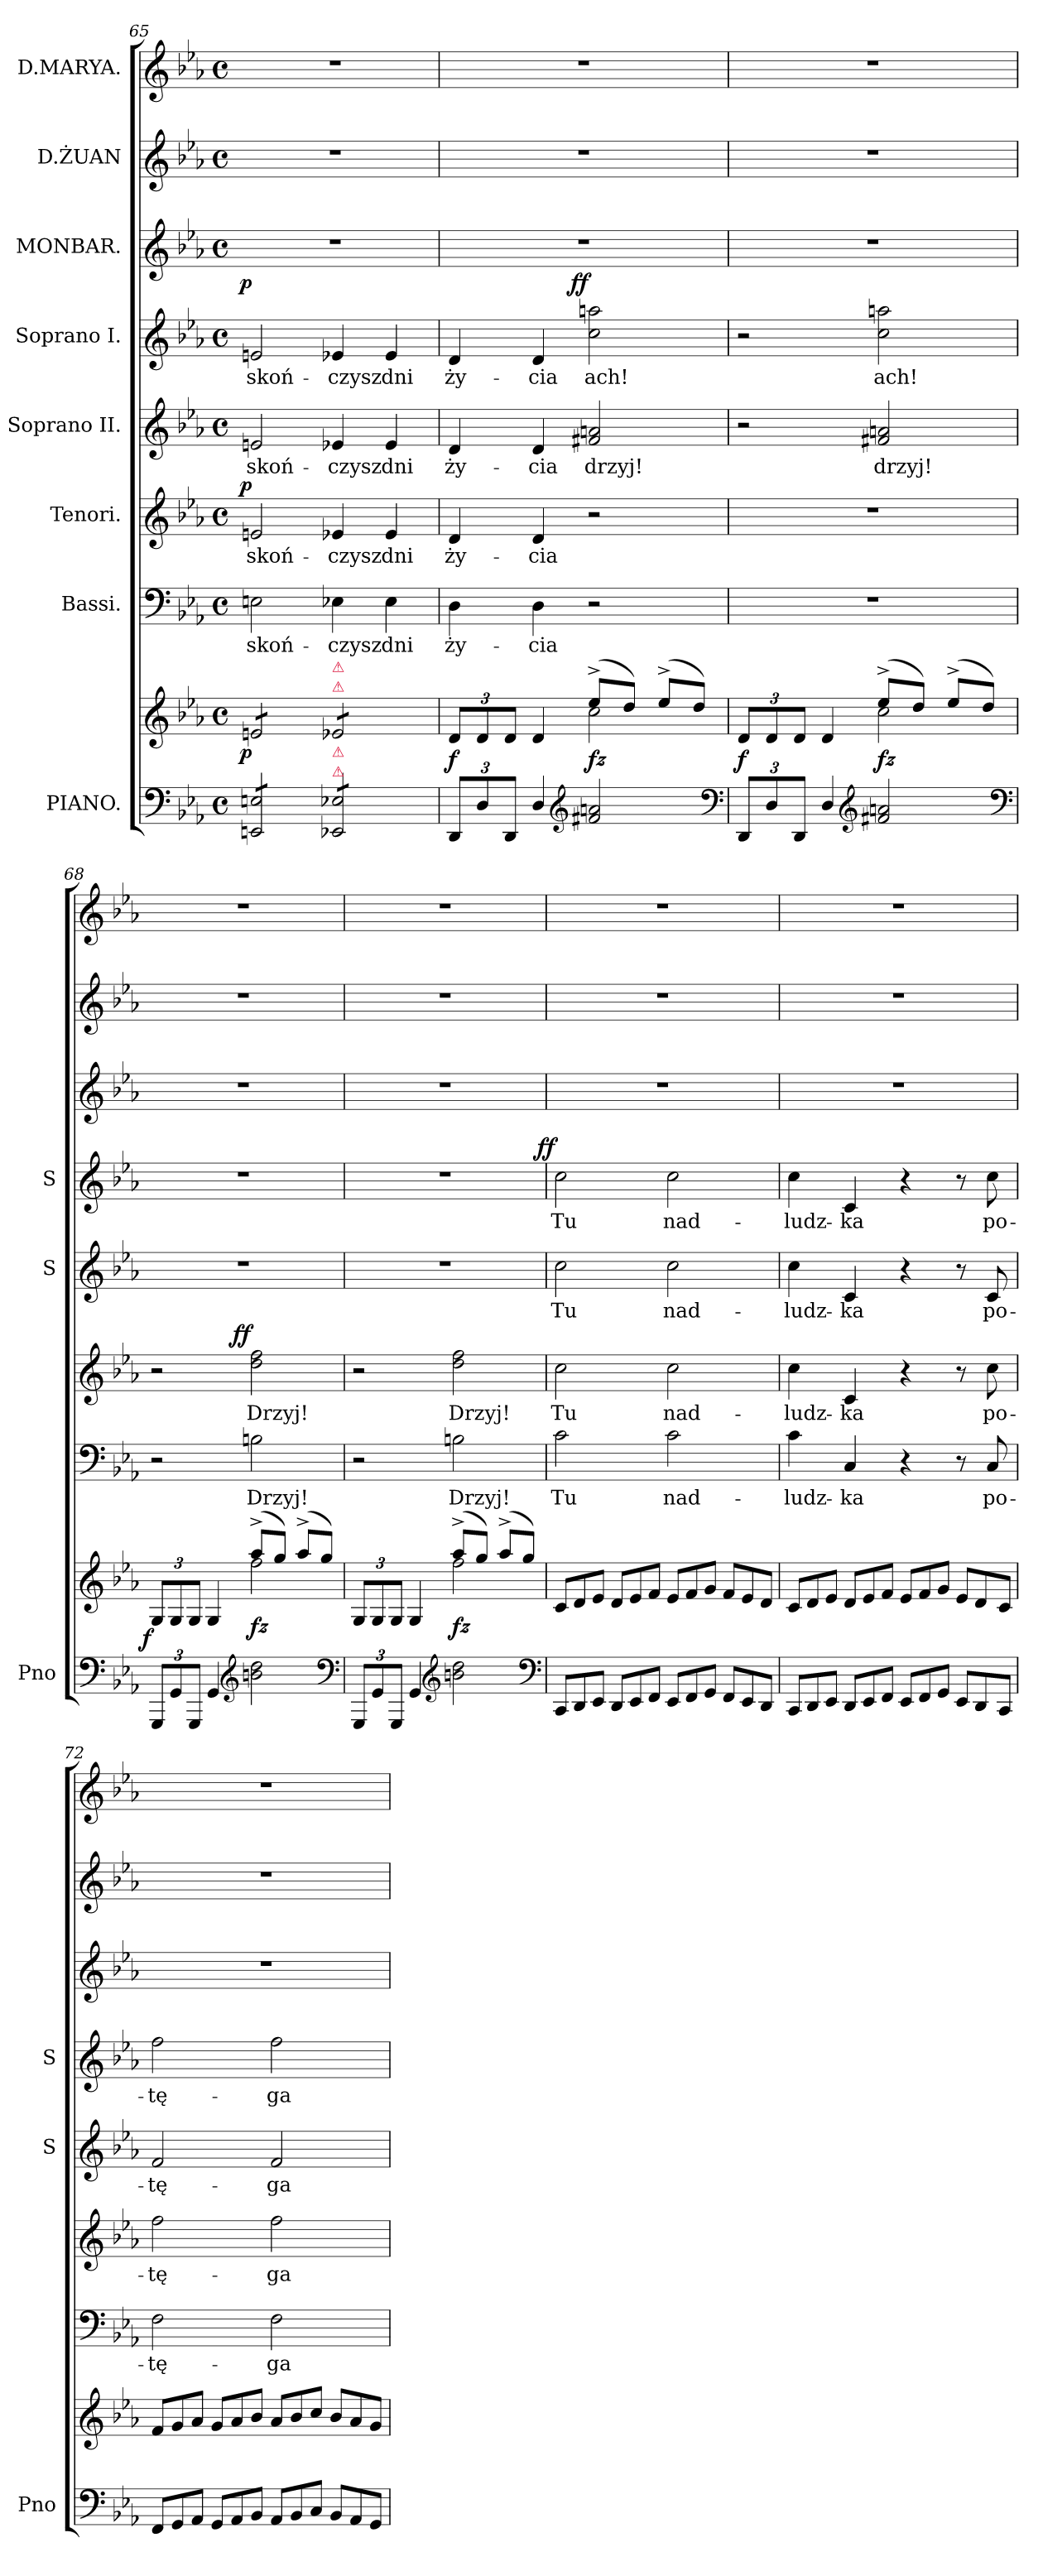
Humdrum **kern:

**kern	**kern	**dynam	**kern	**text	**kern	**text	**dynam	**kern	**text	**kern	**text	**dynam	**kern	**kern	**kern
*part8	*part8	*part8	*part7	*part7	*part6	*part6	*part6	*part5	*part5	*part4	*part4	*part4	*part3	*part2	*part1
*staff9	*staff8	*staff8/9	*staff7	*staff7	*staff6	*staff6	*staff6	*staff5	*staff5	*staff4	*staff4	*staff4	*staff3	*staff2	*staff1
*I"PIANO.	*	*	*I"Bassi.	*	*I"Tenori.	*	*	*I"Soprano II.	*	*I"Soprano I.	*	*	*I"MONBAR.	*I"D.ŻUAN	*I"D.MARYA.
*I'Pno	*	*	*	*	*	*	*	*I'S	*	*I'S	*	*	*	*	*
*clefF4	*clefG2	*	*clefF4	*	*clefG2	*	*	*clefG2	*	*clefG2	*	*	*clefG2	*clefG2	*clefG2
*	*	*	*	*	*ITrd8c12	*	*	*	*	*	*	*	*	*ITrd8c12	*
*k[b-e-a-]	*k[b-e-a-]	*	*k[b-e-a-]	*	*k[b-e-a-]	*	*	*k[b-e-a-]	*	*k[b-e-a-]	*	*	*k[b-e-a-]	*k[b-e-a-]	*k[b-e-a-]
*E-:	*E-:	*	*E-:	*	*E-:	*	*	*E-:	*	*E-:	*	*	*E-:	*E-:	*E-:
*M4/4	*M4/4	*	*M4/4	*	*M4/4	*	*	*M4/4	*	*M4/4	*	*	*M4/4	*M4/4	*M4/4
*met(c)	*met(c)	*	*met(c)	*	*met(c)	*	*	*met(c)	*	*met(c)	*	*	*met(c)	*met(c)	*met(c)
=65	=65	=65	=65	=65	=65	=65	=65	=65	=65	=65	=65	=65	=65	=65	=65
!	!LO:TX:a:color=crimson:t=⚠	!	!	!	!	!	!	!	!	!	!	!	!	!	!
!	!LO:TX:a:Bi:color=crimson:t=⚠	!	!	!	!	!	!	!	!	!	!	!	!	!	!
!LO:TX:a:color=crimson:t=⚠	!	!	!	!	!	!	!	!	!	!	!	!	!	!	!
!LO:TX:a:Bi:color=crimson:t=⚠	!	!	!	!	!	!	!	!	!	!	!	!	!	!	!
!	!	!LO:DY:b:rj	!	!	!	!	!LO:DY:b:rj	!	!	!	!	!LO:DY:b:rj	!	!	!
*tremolo	*	*	*	*	*	*	*	*	*	*	*	*	*	*	*
*	*tremolo	*	*	*	*	*	*	*	*	*	*	*	*	*	*
8EEn/ 8En/L	8en/L	p	2En\	skoń-	2En/	skoń-	p	2en/	skoń-	2en/	skoń-	p	1r	1r	1r
8EEn/ 8En/	8en/	.	.	.	.	.	.	.	.	.	.	.	.	.	.
8EEn/ 8En/	8en/	.	.	.	.	.	.	.	.	.	.	.	.	.	.
8EEn/ 8En/J	8en/J	.	.	.	.	.	.	.	.	.	.	.	.	.	.
!	!LO:TX:a:color=crimson:t=⚠	!	!	!	!	!	!	!	!	!	!	!	!	!	!
!	!LO:TX:a:Bi:color=crimson:t=⚠	!	!	!	!	!	!	!	!	!	!	!	!	!	!
!LO:TX:a:color=crimson:t=⚠	!	!	!	!	!	!	!	!	!	!	!	!	!	!	!
!LO:TX:a:Bi:color=crimson:t=⚠	!	!	!	!	!	!	!	!	!	!	!	!	!	!	!
8EE-X/ 8E-X/L	8e-X/L	.	4E-X\	-czysz	4E-X/	-czysz	.	4e-X/	-czysz	4e-X/	-czysz	.	.	.	.
8EE-X/ 8E-X/	8e-X/	.	.	.	.	.	.	.	.	.	.	.	.	.	.
8EE-X/ 8E-X/	8e-X/	.	4E-\	dni	4E-/	dni	.	4e-/	dni	4e-/	dni	.	.	.	.
8EE-X/ 8E-X/J	8e-X/J	.	.	.	.	.	.	.	.	.	.	.	.	.	.
*	*Xtremolo	*	*	*	*	*	*	*	*	*	*	*	*	*	*
*Xtremolo	*	*	*	*	*	*	*	*	*	*	*	*	*	*	*
=66	=66	=66	=66	=66	=66	=66	=66	=66	=66	=66	=66	=66	=66	=66	=66
*	*^	*	*	*	*	*	*	*	*	*	*	*	*	*	*
12DD/L	12d/L	2ryy	f	4D\	ży-	4D/	ży-	.	4d/	ży-	4d/	ży-	.	1r	1r	1r
12D/	12d/	.	.	.	.	.	.	.	.	.	.	.	.	.	.	.
12DD/J	12d/J	.	.	.	.	.	.	.	.	.	.	.	.	.	.	.
4D/	4d/	.	.	4D\	-cia	4D/	-cia	.	4d/	-cia	4d/	-cia	.	.	.	.
*clefG2	*	*	*	*	*	*	*	*	*	*	*	*	*	*	*	*
!	!	!	!	!	!	!	!	!	!	!	!	!	!LO:DY:a:rj	!	!	!
2f#X/ 2an/	(8ee-^/L	2cc\	fz	2r	.	2r	.	.	2f#X/ 2an/	drzyj!	2cc\ 2aan\	ach!	ff	.	.	.
.	8dd/J)	.	.	.	.	.	.	.	.	.	.	.	.	.	.	.
.	(8ee-^/L	.	.	.	.	.	.	.	.	.	.	.	.	.	.	.
.	8dd/J)	.	.	.	.	.	.	.	.	.	.	.	.	.	.	.
*clefF4	*	*	*	*	*	*	*	*	*	*	*	*	*	*	*	*
=67	=67	=67	=67	=67	=67	=67	=67	=67	=67	=67	=67	=67	=67	=67	=67	=67
12DD/L	12d/L	2ryy	f	1r	.	1r	.	.	2r	.	2r	.	.	1r	1r	1r
12D/	12d/	.	.	.	.	.	.	.	.	.	.	.	.	.	.	.
12DD/J	12d/J	.	.	.	.	.	.	.	.	.	.	.	.	.	.	.
4D/	4d/	.	.	.	.	.	.	.	.	.	.	.	.	.	.	.
*clefG2	*	*	*	*	*	*	*	*	*	*	*	*	*	*	*	*
2f#X/ 2an/	(8ee-^/L	2cc\	fz	.	.	.	.	.	2f#X/ 2an/	drzyj!	2cc\ 2aan\	ach!	.	.	.	.
.	8dd/J)	.	.	.	.	.	.	.	.	.	.	.	.	.	.	.
.	(8ee-^/L	.	.	.	.	.	.	.	.	.	.	.	.	.	.	.
.	8dd/J)	.	.	.	.	.	.	.	.	.	.	.	.	.	.	.
*clefF4	*	*	*	*	*	*	*	*	*	*	*	*	*	*	*	*
=68	=68	=68	=68	=68	=68	=68	=68	=68	=68	=68	=68	=68	=68	=68	=68	=68
!	!	!	!LO:DY:b:rj	!	!	!	!	!	!	!	!	!	!	!	!	!
12GGG/L	12G/L	2ryy	f	2r	.	2r	.	.	1r	.	1r	.	.	1r	1r	1r
12GG/	12G/	.	.	.	.	.	.	.	.	.	.	.	.	.	.	.
12GGG/J	12G/J	.	.	.	.	.	.	.	.	.	.	.	.	.	.	.
4GG/	4G/	.	.	.	.	.	.	.	.	.	.	.	.	.	.	.
*clefG2	*	*	*	*	*	*	*	*	*	*	*	*	*	*	*	*
!	!	!	!	!	!	!	!	!LO:DY:a:rj	!	!	!	!	!	!	!	!
2bn\ 2dd\	(8aa-^/L	2ff\	fz	2Bn\	Drzyj!	2d\ 2f\	Drzyj!	ff	.	.	.	.	.	.	.	.
.	8gg/J)	.	.	.	.	.	.	.	.	.	.	.	.	.	.	.
.	(8aa-^/L	.	.	.	.	.	.	.	.	.	.	.	.	.	.	.
.	8gg/J)	.	.	.	.	.	.	.	.	.	.	.	.	.	.	.
*clefF4	*	*	*	*	*	*	*	*	*	*	*	*	*	*	*	*
=69	=69	=69	=69	=69	=69	=69	=69	=69	=69	=69	=69	=69	=69	=69	=69	=69
12GGG/L	12G/L	2ryy	.	2r	.	2r	.	.	1r	.	1r	.	.	1r	1r	1r
12GG/	12G/	.	.	.	.	.	.	.	.	.	.	.	.	.	.	.
12GGG/J	12G/J	.	.	.	.	.	.	.	.	.	.	.	.	.	.	.
4GG/	4G/	.	.	.	.	.	.	.	.	.	.	.	.	.	.	.
*clefG2	*	*	*	*	*	*	*	*	*	*	*	*	*	*	*	*
2bn\ 2dd\	(8aa-^/L	2ff\	fz	2Bn\	Drzyj!	2d\ 2f\	Drzyj!	.	.	.	.	.	.	.	.	.
.	8gg/J)	.	.	.	.	.	.	.	.	.	.	.	.	.	.	.
.	(8aa-^/L	.	.	.	.	.	.	.	.	.	.	.	.	.	.	.
.	8gg/J)	.	.	.	.	.	.	.	.	.	.	.	.	.	.	.
*	*v	*v	*	*	*	*	*	*	*	*	*	*	*	*	*	*
*clefF4	*	*	*	*	*	*	*	*	*	*	*	*	*	*	*
=70	=70	=70	=70	=70	=70	=70	=70	=70	=70	=70	=70	=70	=70	=70	=70
*Xtuplet	*Xtuplet	*	*	*	*	*	*	*	*	*	*	*	*	*	*
!	!	!	!	!	!	!	!	!	!	!	!	!LO:DY:a:rj	!	!	!
12CC/L	12c/L	.	2c\	Tu	2c\	Tu	.	2cc\	Tu	2cc\	Tu	ff	1r	1r	1r
12DD/	12d/	.	.	.	.	.	.	.	.	.	.	.	.	.	.
12EE-/J	12e-/J	.	.	.	.	.	.	.	.	.	.	.	.	.	.
12DD/L	12d/L	.	.	.	.	.	.	.	.	.	.	.	.	.	.
12EE-/	12e-/	.	.	.	.	.	.	.	.	.	.	.	.	.	.
12FF/J	12f/J	.	.	.	.	.	.	.	.	.	.	.	.	.	.
12EE-/L	12e-/L	.	2c\	nad-	2c\	nad-	.	2cc\	nad-	2cc\	nad-	.	.	.	.
12FF/	12f/	.	.	.	.	.	.	.	.	.	.	.	.	.	.
12GG/J	12g/J	.	.	.	.	.	.	.	.	.	.	.	.	.	.
12FF/L	12f/L	.	.	.	.	.	.	.	.	.	.	.	.	.	.
12EE-/	12e-/	.	.	.	.	.	.	.	.	.	.	.	.	.	.
12DD/J	12d/J	.	.	.	.	.	.	.	.	.	.	.	.	.	.
=71	=71	=71	=71	=71	=71	=71	=71	=71	=71	=71	=71	=71	=71	=71	=71
12CC/L	12c/L	.	4c\	-ludz-	4c\	-ludz-	.	4cc\	-ludz-	4cc\	-ludz-	.	1r	1r	1r
12DD/	12d/	.	.	.	.	.	.	.	.	.	.	.	.	.	.
12EE-/J	12e-/J	.	.	.	.	.	.	.	.	.	.	.	.	.	.
12DD/L	12d/L	.	4C/	-ka	4C/	-ka	.	4c/	-ka	4c/	-ka	.	.	.	.
12EE-/	12e-/	.	.	.	.	.	.	.	.	.	.	.	.	.	.
12FF/J	12f/J	.	.	.	.	.	.	.	.	.	.	.	.	.	.
12EE-/L	12e-/L	.	4r	.	4r	.	.	4r	.	4r	.	.	.	.	.
12FF/	12f/	.	.	.	.	.	.	.	.	.	.	.	.	.	.
12GG/J	12g/J	.	.	.	.	.	.	.	.	.	.	.	.	.	.
12EE-/L	12e-/L	.	8r	.	8r	.	.	8r	.	8r	.	.	.	.	.
12DD/	12d/	.	.	.	.	.	.	.	.	.	.	.	.	.	.
.	.	.	8C/	po-	8c\	po-	.	8c/	po-	8cc\	po-	.	.	.	.
12CC/J	12c/J	.	.	.	.	.	.	.	.	.	.	.	.	.	.
=72	=72	=72	=72	=72	=72	=72	=72	=72	=72	=72	=72	=72	=72	=72	=72
12FF/L	12f/L	.	2F\	-tę-	2f\	-tę-	.	2f/	-tę-	2ff\	-tę-	.	1r	1r	1r
12GG/	12g/	.	.	.	.	.	.	.	.	.	.	.	.	.	.
12AA-/J	12a-/J	.	.	.	.	.	.	.	.	.	.	.	.	.	.
12GG/L	12g/L	.	.	.	.	.	.	.	.	.	.	.	.	.	.
12AA-/	12a-/	.	.	.	.	.	.	.	.	.	.	.	.	.	.
12BB-/J	12b-/J	.	.	.	.	.	.	.	.	.	.	.	.	.	.
12AA-/L	12a-/L	.	2F\	-ga	2f\	-ga	.	2f/	-ga	2ff\	-ga	.	.	.	.
12BB-/	12b-/	.	.	.	.	.	.	.	.	.	.	.	.	.	.
12C/J	12cc/J	.	.	.	.	.	.	.	.	.	.	.	.	.	.
12BB-/L	12b-/L	.	.	.	.	.	.	.	.	.	.	.	.	.	.
12AA-/	12a-/	.	.	.	.	.	.	.	.	.	.	.	.	.	.
12GG/J	12g/J	.	.	.	.	.	.	.	.	.	.	.	.	.	.
=	=	=	=	=	=	=	=	=	=	=	=	=	=	=	=
*-	*-	*-	*-	*-	*-	*-	*-	*-	*-	*-	*-	*-	*-	*-	*-
